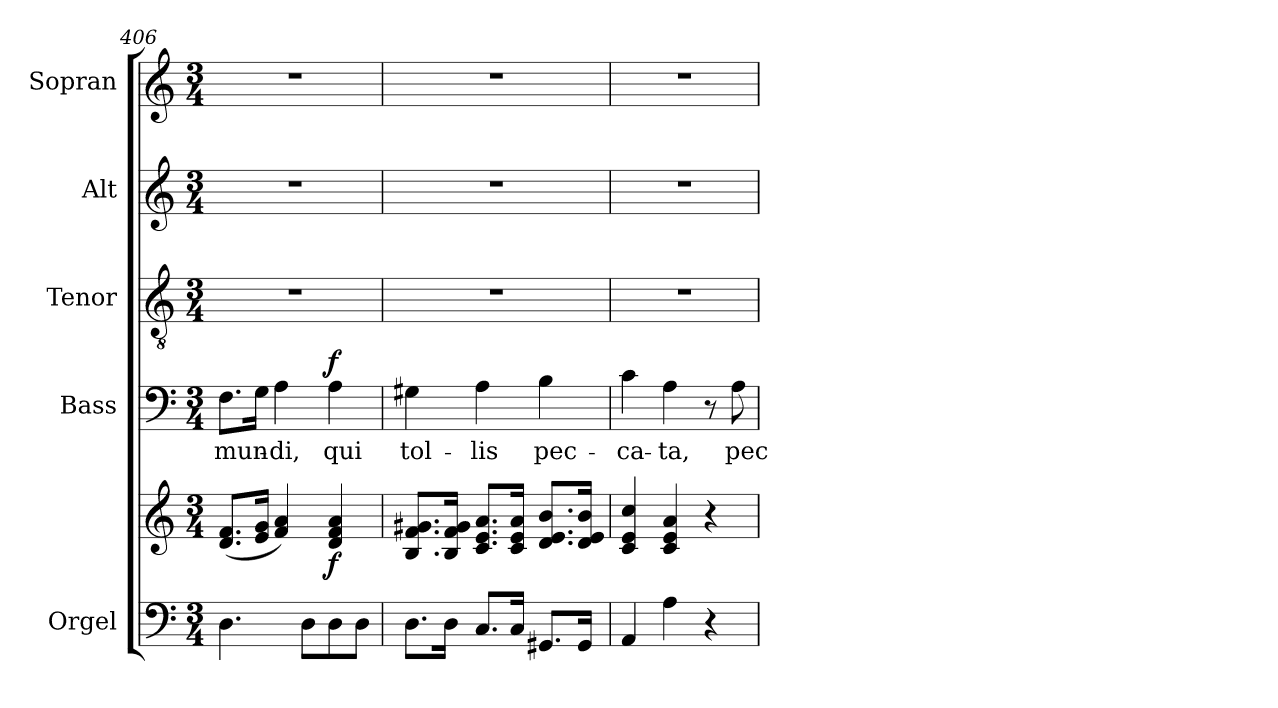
**kern	**kern	**dynam	**kern	**text	**dynam	**kern	**kern	**kern
*part5	*part5	*part5	*part4	*part4	*part4	*part3	*part2	*part1
*staff6	*staff5	*staff5/6	*staff4	*staff4	*staff4	*staff3	*staff2	*staff1
*I"Orgel	*	*	*I"Bass	*	*	*I"Tenor	*I"Alt	*I"Sopran
*I'Org.	*	*	*I'B.	*	*	*I'T.	*I'A.	*I'S.
*clefF4	*clefG2	*	*clefF4	*	*	*clefGv2	*clefG2	*clefG2
*k[]	*k[]	*	*k[]	*	*	*k[]	*k[]	*k[]
*C:	*C:	*	*C:	*	*	*C:	*C:	*C:
*M3/4	*M3/4	*	*M3/4	*	*	*M3/4	*M3/4	*M3/4
=406	=406	=406	=406	=406	=406	=406	=406	=406
!	!	!	!	!LO:LY:b	!	!	!	!
4.D\	(<8.d/ 8.f/L	.	8.F\L	mun-	.	2.r	2.r	2.r
.	16e/ 16g/Jk	.	16G\Jk	.	.	.	.	.
!	!	!	!	!LO:LY:b	!	!	!	!
.	4f/ 4a/)	.	4A\	-di,	.	.	.	.
8D\L	.	.	.	.	.	.	.	.
!	!	!LO:DY:b	!	!LO:LY:b	!LO:DY:a	!	!	!
8D\	4d/ 4f/ 4a/	f	4A\	qui	f	.	.	.
8D\J	.	.	.	.	.	.	.	.
=407	=407	=407	=407	=407	=407	=407	=407	=407
!	!	!	!	!LO:LY:b	!	!	!	!
8.D\L	8.B/ 8.f/ 8.g#X/L	.	4G#X\	tol-	.	2.r	2.r	2.r
16D\Jk	16B/ 16f/ 16g#/Jk	.	.	.	.	.	.	.
!	!	!	!	!LO:LY:b	!	!	!	!
8.C/L	8.c/ 8.e/ 8.a/L	.	4A\	-lis	.	.	.	.
16C/Jk	16c/ 16e/ 16a/Jk	.	.	.	.	.	.	.
!	!	!	!	!LO:LY:b	!	!	!	!
8.GG#X/L	8.d/ 8.e/ 8.b/L	.	4B\	pec-	.	.	.	.
16GG#/Jk	16d/ 16e/ 16b/Jk	.	.	.	.	.	.	.
=408	=408	=408	=408	=408	=408	=408	=408	=408
!	!	!	!	!LO:LY:b	!	!	!	!
4AA/	4c/ 4e/ 4cc/	.	4c\	-ca-	.	2.r	2.r	2.r
!	!	!	!	!LO:LY:b	!	!	!	!
4A\	4c/ 4e/ 4a/	.	4A\	-ta,	.	.	.	.
4r	4r	.	8r	.	.	.	.	.
!	!	!	!	!LO:LY:b	!	!	!	!
.	.	.	8A\	pec-	.	.	.	.
=	=	=	=	=	=	=	=	=
*-	*-	*-	*-	*-	*-	*-	*-	*-
